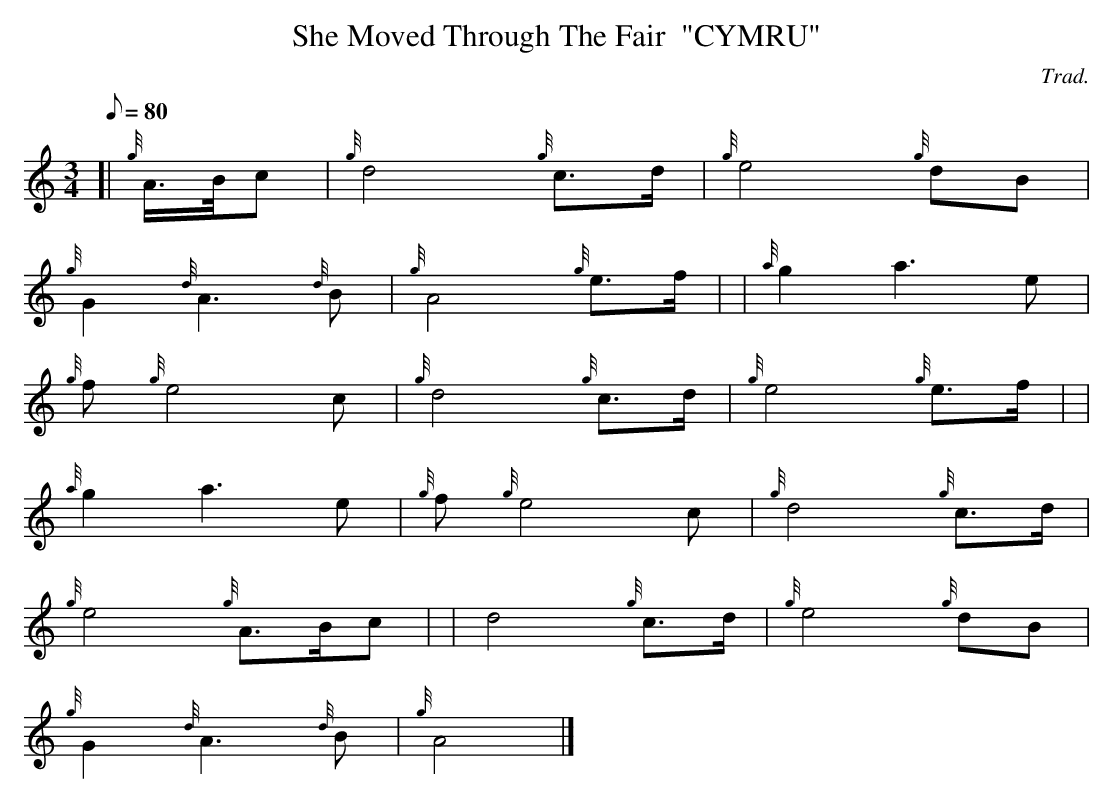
X:1
T:She Moved Through The Fair  "CYMRU"
M:3/4
L:1/8
Q:80
C:Trad.
K:HP
[| {g}A3/4B/4c | \
{g}d4{g}c3/2d/2 | \
{g}e4{g}dB |
{g}G2{d}A3{d}B | \
{g}A4{g}e3/2f/2 | | \
{a}g2a3e |
{g}f{g}e4c | \
{g}d4{g}c3/2d/2 | \
{g}e4{g}e3/2f/2| |
{a}g2a3e | \
{g}f{g}e4c | \
{g}d4{g}c3/2d/2 |
{g}e4{g}A3/2B/2c | | \
d4{g}c3/2d/2 | \
{g}e4{g}dB |
{g}G2{d}A3{d}B | \
{g}A4|]
